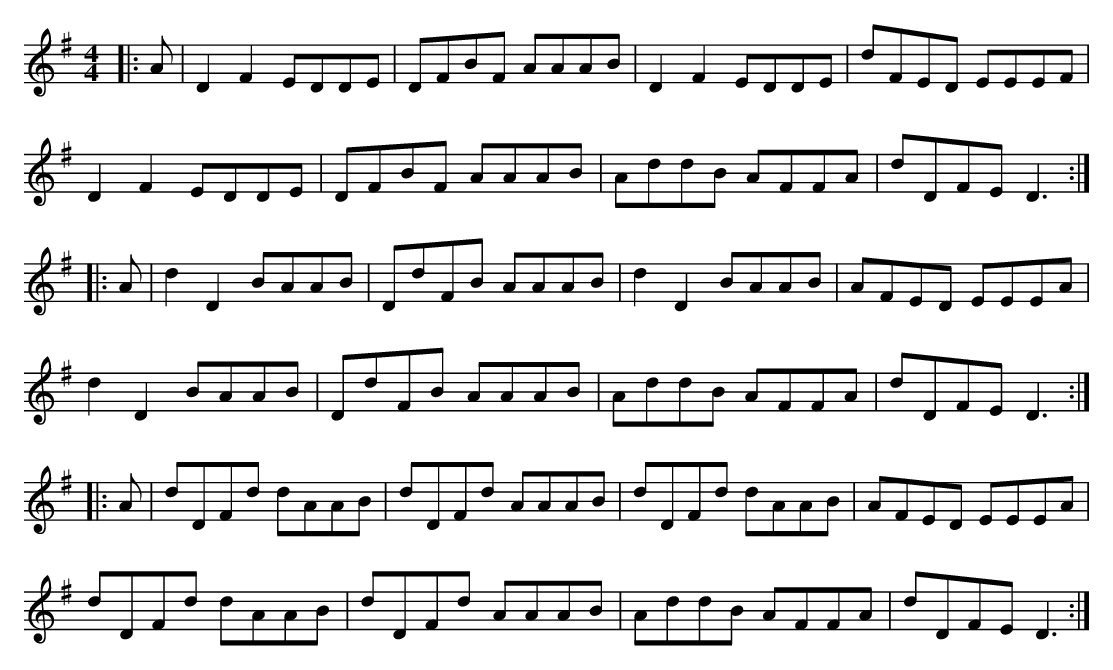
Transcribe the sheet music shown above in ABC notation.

X:1
M:4/4
K:Dmix
|:A|D2F2 EDDE|DFBF AAAB|D2F2 EDDE|dFED EEEF|
D2F2 EDDE|DFBF AAAB|AddB AFFA|dDFE D3:|
|:A|d2D2 BAAB|DdFB AAAB|d2D2BAAB|AFED EEEA|
d2D2 BAAB|DdFB AAAB|AddB AFFA|dDFE D3:|
|:A|dDFd dAAB|dDFd AAAB|dDFd dAAB|AFED EEEA|
dDFd dAAB|dDFd AAAB|AddB AFFA|dDFE D3:|
